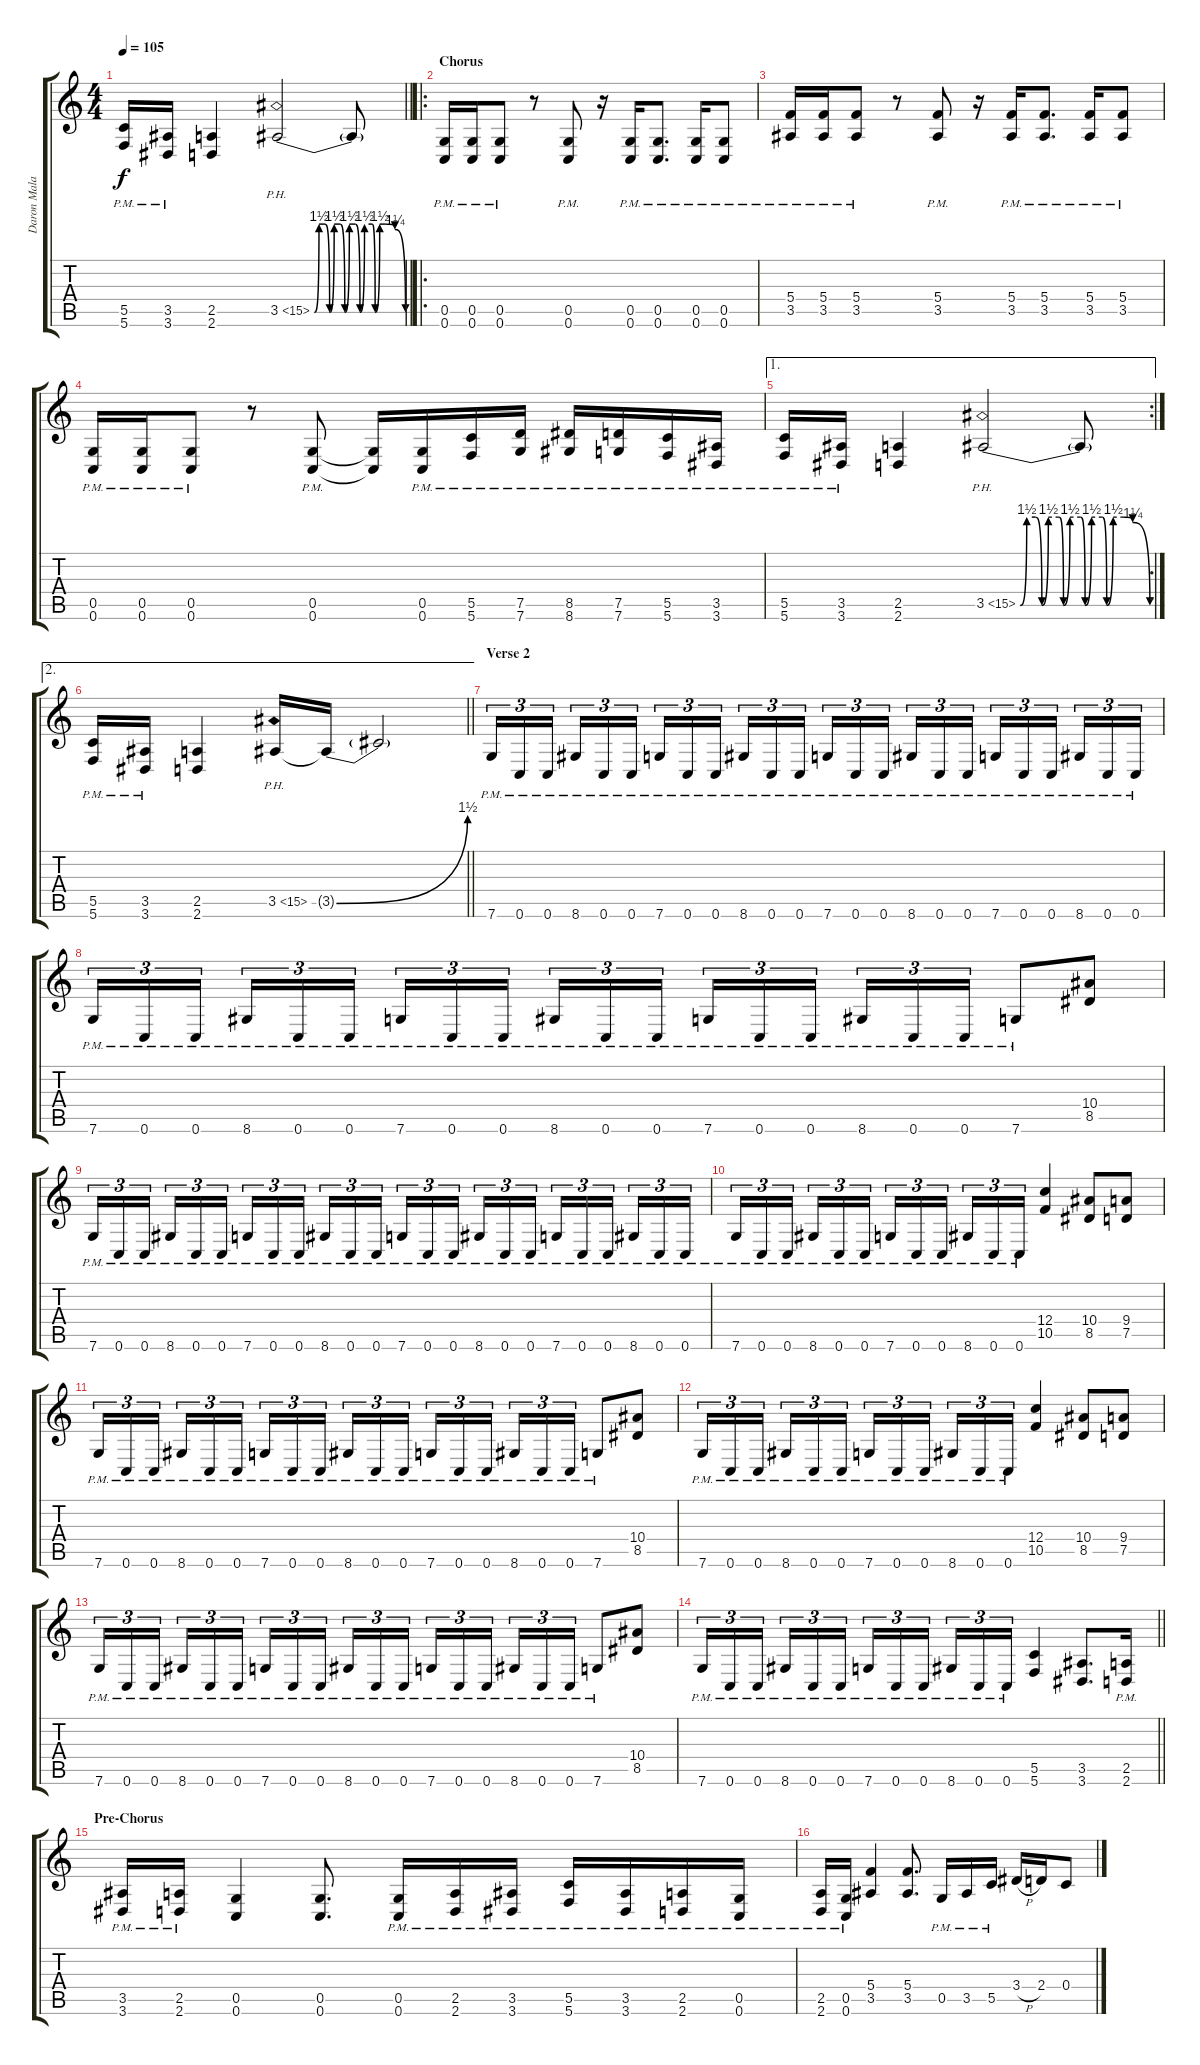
\track ("Daron Malakian" "Daron Mala") {instrument overdrivenguitar bank 3}
\staff {score tabs}
\tuning (D4 A3 F3 C3 G2 C2) {hide}
\ts (4 4)
\tempo 105
\clef g2
\barLineRight lightlight
\ks c
(5.5{pm} 5.6{pm}).16{dy f beam Up} (3.5{pm} 3.6{pm}).16{beam Up} (2.5 2.6).4{beam Up} 3.5{be (custom 0 0 3 6 7 6 10 0 13 6 17 6 20 0 23 6 27 6 30 0 33 6 38 6 40 0 43 6 47 6 53 5 60 0) ph 12}.2{beam Up} 3.5{t}.8 |
\ro
\section ("" "Chorus")
(0.5{pm} 0.6{pm}).16{beam Up} (0.5{pm} 0.6{pm}).16{beam Up} (0.5{pm} 0.6{pm}).8{beam Up} r.8 (0.5{pm} 0.6{pm}).8{beam Up} r.16 (0.5{pm} 0.6{pm}).16{beam Up} (0.5{pm} 0.6{pm}).8{d beam Up} (0.5{pm} 0.6{pm}).16{beam Up} (0.5{pm} 0.6{pm}).8{beam Up} |
(5.4{pm} 3.5{pm}).16{beam Up} (5.4{pm} 3.5{pm}).16{beam Up} (5.4{pm} 3.5{pm}).8{beam Up} r.8 (5.4{pm} 3.5{pm}).8{beam Up} r.16 (5.4{pm} 3.5{pm}).16{beam Up} (5.4{pm} 3.5{pm}).8{d beam Up} (5.4{pm} 3.5{pm}).16{beam Up} (5.4{pm} 3.5{pm}).8{beam Up} |
(0.5{pm} 0.6{pm}).16{beam Up} (0.5{pm} 0.6{pm}).16{beam Up} (0.5{pm} 0.6{pm}).8{beam Up} r.8 (0.5{pm} 0.6{pm}).8{beam Up} (0.5{t} 0.6{t}).16{beam Up} (0.5{pm} 0.6{pm}).16{beam Up} (5.5{pm} 5.6{pm}).16{beam Up} (7.5{pm} 7.6{pm}).16{beam Up} (8.5{pm} 8.6{pm}).16{beam Up} (7.5{pm} 7.6{pm}).16{beam Up} (5.5{pm} 5.6{pm}).16{beam Up} (3.5{pm} 3.6{pm}).16{beam Up} |
\ae 1
\rc 2
(5.5{pm} 5.6{pm}).16{beam Up} (3.5{pm} 3.6{pm}).16{beam Up} (2.5 2.6).4{beam Up} 3.5{be (custom 0 0 3 6 7 6 10 0 13 6 18 6 20 0 23 6 28 6 30 0 33 6 38 6 40 0 43 6 48 6 52 5 60 0) ph 12}.2{beam Up} 3.5{t}.8{beam Up} |
\ae 2
\barLineRight lightlight
(5.5{pm} 5.6{pm}).16 (3.5{pm} 3.6{pm}).16 (2.5 2.6).4 3.5{ph 12}.16 3.5{be (bend 0 0 60 6) t}.16 3.5{t}.2 |
\section ("" "Verse 2")
7.6{pm}.16{tu (3 2)} 0.6{pm}.16{tu (3 2)} 0.6{pm}.16{tu (3 2) beam splitsecondary} 8.6{pm}.16{tu (3 2)} 0.6{pm}.16{tu (3 2)} 0.6{pm}.16{tu (3 2)} 7.6{pm}.16{tu (3 2)} 0.6{pm}.16{tu (3 2)} 0.6{pm}.16{tu (3 2) beam splitsecondary} 8.6{pm}.16{tu (3 2)} 0.6{pm}.16{tu (3 2)} 0.6{pm}.16{tu (3 2)} 7.6{pm}.16{tu (3 2)} 0.6{pm}.16{tu (3 2)} 0.6{pm}.16{tu (3 2) beam splitsecondary} 8.6{pm}.16{tu (3 2)} 0.6{pm}.16{tu (3 2)} 0.6{pm}.16{tu (3 2)} 7.6{pm}.16{tu (3 2)} 0.6{pm}.16{tu (3 2)} 0.6{pm}.16{tu (3 2) beam splitsecondary} 8.6{pm}.16{tu (3 2)} 0.6{pm}.16{tu (3 2)} 0.6{pm}.16{tu (3 2)} |
7.6{pm}.16{tu (3 2)} 0.6{pm}.16{tu (3 2)} 0.6{pm}.16{tu (3 2) beam splitsecondary} 8.6{pm}.16{tu (3 2)} 0.6{pm}.16{tu (3 2)} 0.6{pm}.16{tu (3 2)} 7.6{pm}.16{tu (3 2)} 0.6{pm}.16{tu (3 2)} 0.6{pm}.16{tu (3 2) beam splitsecondary} 8.6{pm}.16{tu (3 2)} 0.6{pm}.16{tu (3 2)} 0.6{pm}.16{tu (3 2)} 7.6{pm}.16{tu (3 2)} 0.6{pm}.16{tu (3 2)} 0.6{pm}.16{tu (3 2) beam splitsecondary} 8.6{pm}.16{tu (3 2)} 0.6{pm}.16{tu (3 2)} 0.6{pm}.16{tu (3 2)} 7.6{pm}.8 (10.4 8.5).8 |
7.6{pm}.16{tu (3 2)} 0.6{pm}.16{tu (3 2)} 0.6{pm}.16{tu (3 2) beam splitsecondary} 8.6{pm}.16{tu (3 2)} 0.6{pm}.16{tu (3 2)} 0.6{pm}.16{tu (3 2)} 7.6{pm}.16{tu (3 2)} 0.6{pm}.16{tu (3 2)} 0.6{pm}.16{tu (3 2) beam splitsecondary} 8.6{pm}.16{tu (3 2)} 0.6{pm}.16{tu (3 2)} 0.6{pm}.16{tu (3 2)} 7.6{pm}.16{tu (3 2)} 0.6{pm}.16{tu (3 2)} 0.6{pm}.16{tu (3 2) beam splitsecondary} 8.6{pm}.16{tu (3 2)} 0.6{pm}.16{tu (3 2)} 0.6{pm}.16{tu (3 2)} 7.6{pm}.16{tu (3 2)} 0.6{pm}.16{tu (3 2)} 0.6{pm}.16{tu (3 2) beam splitsecondary} 8.6{pm}.16{tu (3 2)} 0.6{pm}.16{tu (3 2)} 0.6{pm}.16{tu (3 2)} |
7.6{pm}.16{tu (3 2)} 0.6{pm}.16{tu (3 2)} 0.6{pm}.16{tu (3 2) beam splitsecondary} 8.6{pm}.16{tu (3 2)} 0.6{pm}.16{tu (3 2)} 0.6{pm}.16{tu (3 2)} 7.6{pm}.16{tu (3 2)} 0.6{pm}.16{tu (3 2)} 0.6{pm}.16{tu (3 2) beam splitsecondary} 8.6{pm}.16{tu (3 2)} 0.6{pm}.16{tu (3 2)} 0.6{pm}.16{tu (3 2)} (12.4 10.5).4 (10.4 8.5).8 (9.4 7.5).8 |
7.6{pm}.16{tu (3 2)} 0.6{pm}.16{tu (3 2)} 0.6{pm}.16{tu (3 2) beam splitsecondary} 8.6{pm}.16{tu (3 2)} 0.6{pm}.16{tu (3 2)} 0.6{pm}.16{tu (3 2)} 7.6{pm}.16{tu (3 2)} 0.6{pm}.16{tu (3 2)} 0.6{pm}.16{tu (3 2) beam splitsecondary} 8.6{pm}.16{tu (3 2)} 0.6{pm}.16{tu (3 2)} 0.6{pm}.16{tu (3 2)} 7.6{pm}.16{tu (3 2)} 0.6{pm}.16{tu (3 2)} 0.6{pm}.16{tu (3 2) beam splitsecondary} 8.6{pm}.16{tu (3 2)} 0.6{pm}.16{tu (3 2)} 0.6{pm}.16{tu (3 2)} 7.6{pm}.8 (10.4 8.5).8 |
7.6{pm}.16{tu (3 2)} 0.6{pm}.16{tu (3 2)} 0.6{pm}.16{tu (3 2) beam splitsecondary} 8.6{pm}.16{tu (3 2)} 0.6{pm}.16{tu (3 2)} 0.6{pm}.16{tu (3 2)} 7.6{pm}.16{tu (3 2)} 0.6{pm}.16{tu (3 2)} 0.6{pm}.16{tu (3 2) beam splitsecondary} 8.6{pm}.16{tu (3 2)} 0.6{pm}.16{tu (3 2)} 0.6{pm}.16{tu (3 2)} (12.4 10.5).4 (10.4 8.5).8 (9.4 7.5).8 |
7.6{pm}.16{tu (3 2)} 0.6{pm}.16{tu (3 2)} 0.6{pm}.16{tu (3 2) beam splitsecondary} 8.6{pm}.16{tu (3 2)} 0.6{pm}.16{tu (3 2)} 0.6{pm}.16{tu (3 2)} 7.6{pm}.16{tu (3 2)} 0.6{pm}.16{tu (3 2)} 0.6{pm}.16{tu (3 2) beam splitsecondary} 8.6{pm}.16{tu (3 2)} 0.6{pm}.16{tu (3 2)} 0.6{pm}.16{tu (3 2)} 7.6{pm}.16{tu (3 2)} 0.6{pm}.16{tu (3 2)} 0.6{pm}.16{tu (3 2) beam splitsecondary} 8.6{pm}.16{tu (3 2)} 0.6{pm}.16{tu (3 2)} 0.6{pm}.16{tu (3 2)} 7.6{pm}.8 (10.4 8.5).8 |
\barLineRight lightlight
7.6{pm}.16{tu (3 2)} 0.6{pm}.16{tu (3 2)} 0.6{pm}.16{tu (3 2) beam splitsecondary} 8.6{pm}.16{tu (3 2)} 0.6{pm}.16{tu (3 2)} 0.6{pm}.16{tu (3 2)} 7.6{pm}.16{tu (3 2)} 0.6{pm}.16{tu (3 2)} 0.6{pm}.16{tu (3 2) beam splitsecondary} 8.6{pm}.16{tu (3 2)} 0.6{pm}.16{tu (3 2)} 0.6{pm}.16{tu (3 2)} (5.5 5.6).4 (3.5 3.6).8{d} (2.5{pm} 2.6{pm}).16 |
\section ("" "Pre-Chorus")
(3.5{pm} 3.6{pm}).16 (2.5{pm} 2.6{pm}).16 (0.5 0.6).4 (0.5 0.6).8{d} (0.5{pm} 0.6{pm}).16 (2.5{pm} 2.6{pm}).16 (3.5{pm} 3.6{pm}).16 (5.5{pm} 5.6{pm}).16 (3.5{pm} 3.6{pm}).16 (2.5{pm} 2.6{pm}).16 (0.5{pm} 0.6{pm}).16 |
(2.5{pm} 2.6{pm}).16 (0.5{pm} 0.6{pm}).16 (5.4 3.5).4 (5.4 3.5).8{d} 0.5{pm}.16 3.5{pm}.16 5.5{pm}.16 3.4{h}.16 2.4.16 0.4.8
